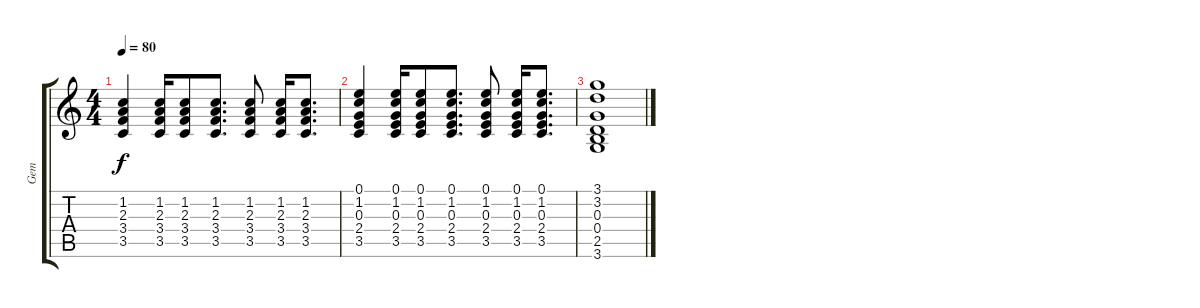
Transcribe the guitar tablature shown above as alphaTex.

\track ("Gem" "Gem") {instrument overdrivenguitar}
\staff {score tabs}
\tuning (E4 B3 G3 D3 A2 E2) {hide}
\ts (4 4)
\tempo 80
\clef g2
\ks c
(1.2 2.3 3.4 3.5).4{dy f} (1.2 2.3 3.4 3.5).16 (1.2 2.3 3.4 3.5).8 (1.2 2.3 3.4 3.5).8{d} (1.2 2.3 3.4 3.5).8 (1.2 2.3 3.4 3.5).16 (1.2 2.3 3.4 3.5).8{d} |
(0.1 1.2 0.3 2.4 3.5).4 (0.1 1.2 0.3 2.4 3.5).16 (0.1 1.2 0.3 2.4 3.5).8 (0.1 1.2 0.3 2.4 3.5).8{d} (0.1 1.2 0.3 2.4 3.5).8 (0.1 1.2 0.3 2.4 3.5).16 (0.1 1.2 0.3 2.4 3.5).8{d} |
(3.1 3.2 0.3 0.4 2.5 3.6).1
